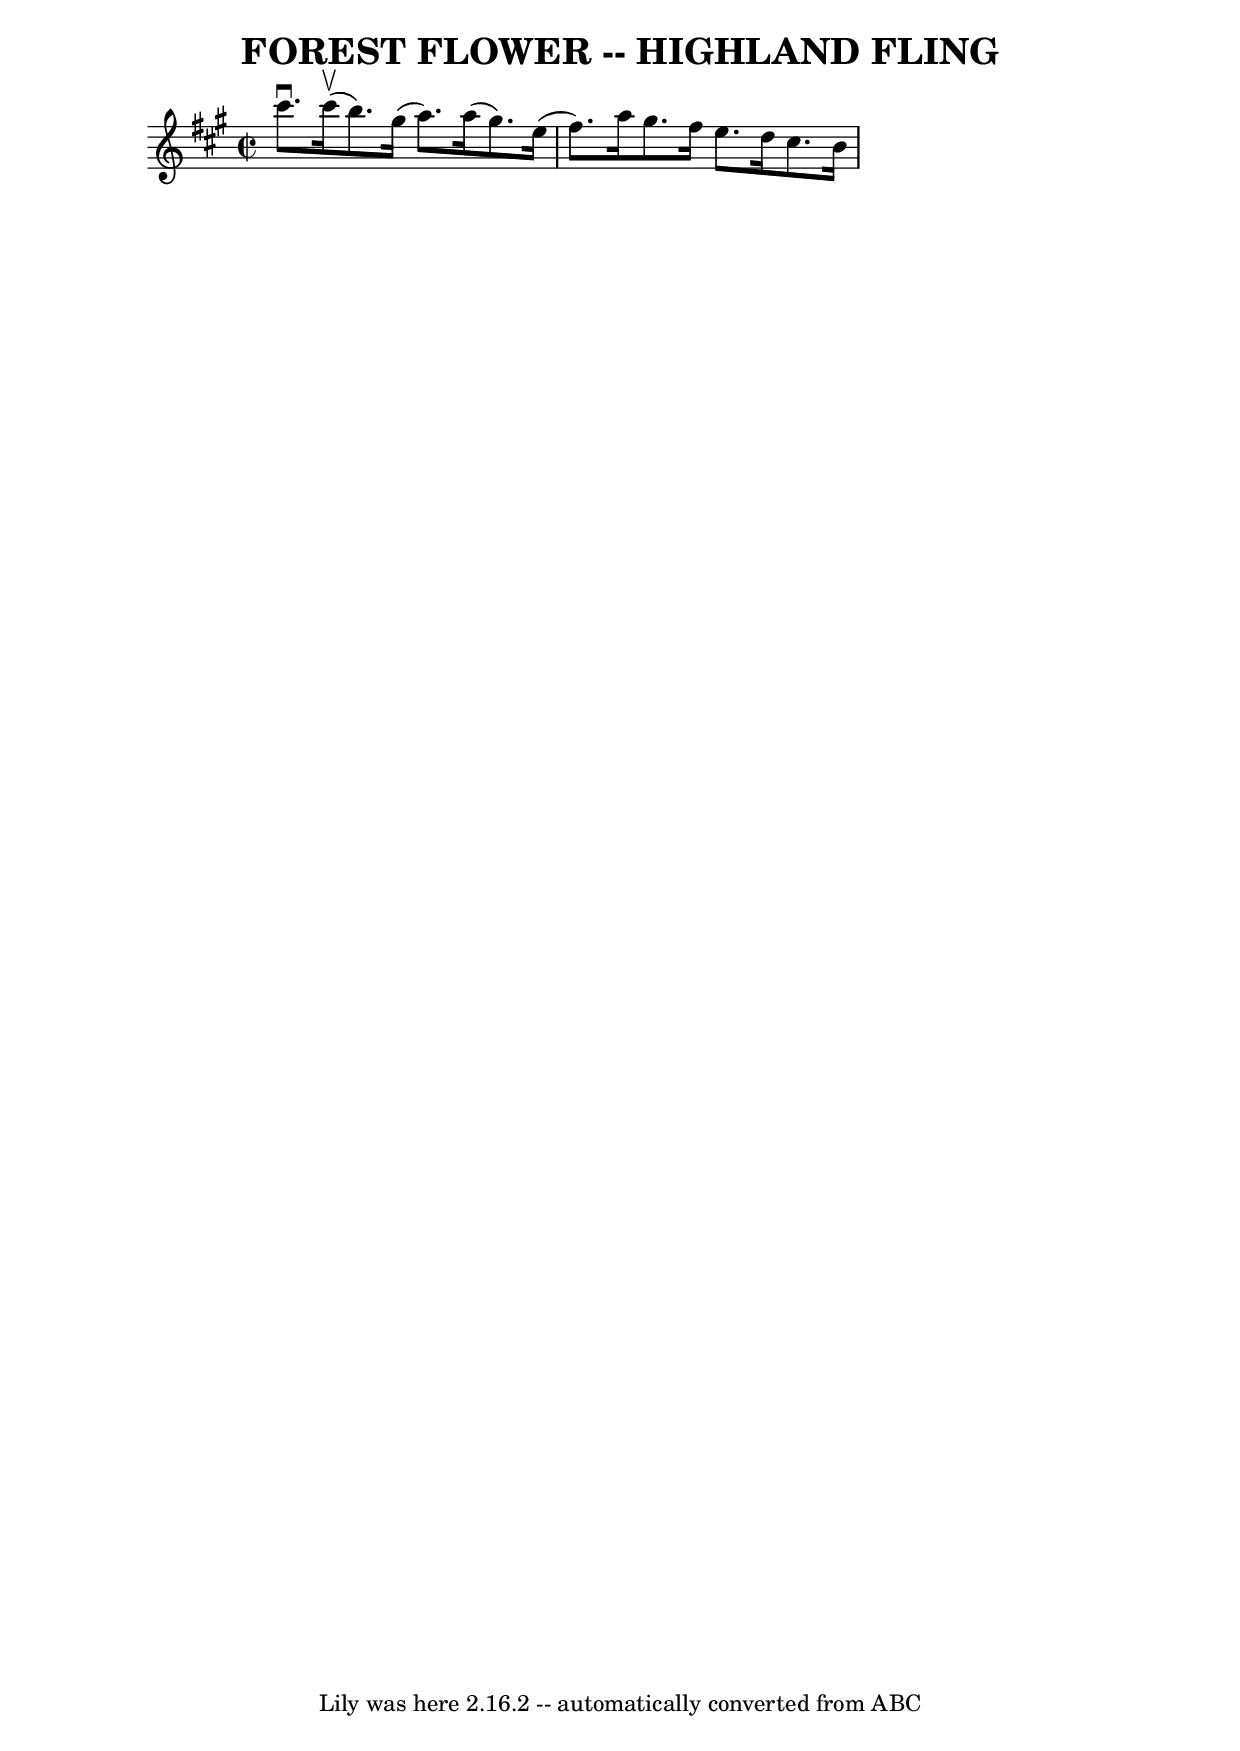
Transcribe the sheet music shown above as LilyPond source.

\version "2.16.2"
\include "Mammoth.ily"
\header {
  %% book = "Ryan's Mammoth Collection of Fiddle Tunes"
 crossRefNumber = "1"
 footnotes = ""
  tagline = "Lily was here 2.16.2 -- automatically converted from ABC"
  title = "FOREST FLOWER -- HIGHLAND FLING"

}
voicedefault =  {


  \override Staff.TimeSignature #'style = #'C
  \time 2/2    \key a \major | |  |
  
 cis'''8.^\downbow^\downbow^\downbow cis'''16 (^\upbow b''8.) gis''16 (a''8.) a''16 (gis''8.) e''16 ( |
 fis''8.) a''16 gis''8. fis''16 e''8. d''16 cis''8. b'16         |
  

}

\score{
  <<

    \context Staff="default"
    {
      \voicedefault 
      
    }

  >>
  \layout {
    
  }
  \midi {
  }

}
